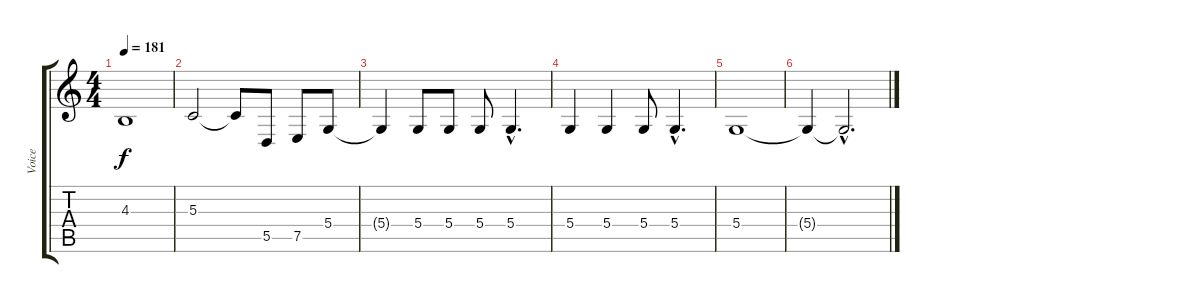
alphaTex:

\track ("Voice" "Voice") {instrument clarinet}
\staff {score tabs}
\tuning (E4 B3 G3 D3 A2 E2) {hide}
\ts (4 4)
\tempo 181
\clef g2
\ks c
4.3.1{dy f} |
5.3.2 5.3{t}.8 5.5.8 7.5.8 5.4.8 |
5.4{t}.4 5.4.8 5.4.8 5.4.8 5.4{hac}.4{d} |
5.4.4 5.4.4 5.4.8 5.4{hac}.4{d} |
5.4.1 |
5.4{t}.4 5.4{hac t}.2{d}
